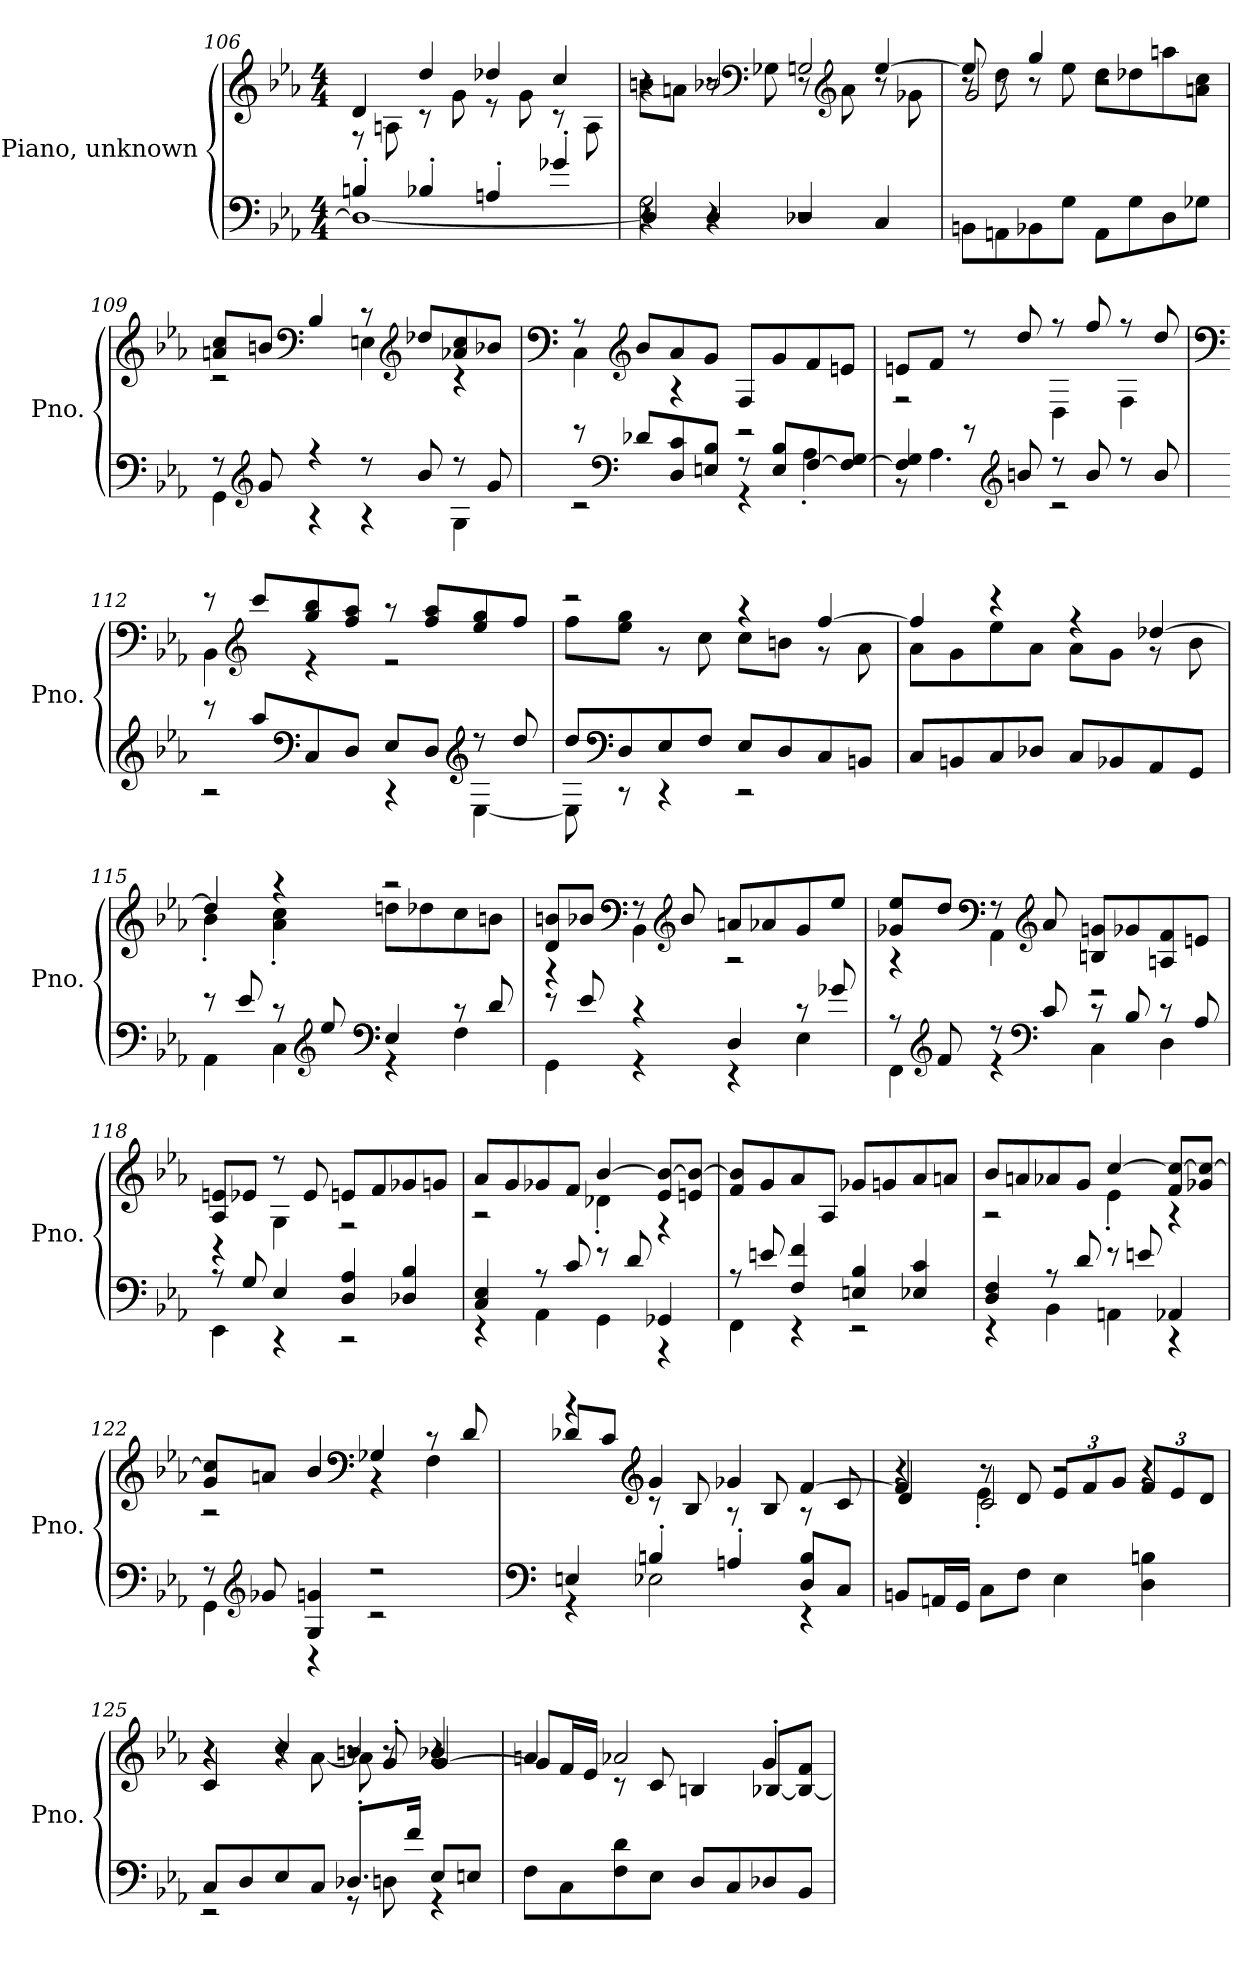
**kern	**kern
*part1	*part1
*staff2	*staff1
*I"Piano, unknown	*
*I'Pno.	*
*clefF4	*clefG2
*k[b-e-a-]	*k[b-e-a-]
*M4/4	*M4/4
=106	=106
*^	*^
4Bn'/	1D_	4d/	8r
.	.	.	8An\
4B-X'/	.	4dd/	8r
.	.	.	8g\
4An'/	.	4dd-X/	8r
.	.	.	8g\
4g-X'/	.	4cc/	8r
.	.	.	8A\
!!LO:PB:g=z
=107	=107	=107	=107
*	*^	*	*^
4r	2G\	4D/]	4r	8bn\L	2r
.	.	.	.	8an\J	.
4D/	.	4r	2b-X/	8r	.
*	*	*	*clefF4	*	*
.	.	.	.	8G-X\	.
4D-X/	2r	2r	.	8r	2Gn/
*	*	*	*clefG2	*	*
.	.	.	.	8a\	.
4C/	.	.	[4ee-/	8r	.
.	.	.	.	8g-X\	.
*v	*v	*v	*	*	*
=108	=108	=108	=108
8BBn\L	8ee-/]	8r	2g/
8AAn\	8r	8dd\	.
8BB-X\	4gg/	8r	.
8G\J	.	8ee-\	.
8AA\L	2r	8dd\L	2r
8G\	.	8dd-X\	.
8D\	.	8aan\	.
8G-X\J	.	8an\ 8cc\J	.
*	*	*v	*v
=109	=109	=109
*^	*	*
8r	4GG\	8an/ 8cc/L	2r
*clefG2	*	*	*
8g/	.	8bn/J	.
*	*	*clefF4	*
4r	4r	4B-/	.
8r	4r	8r	4En\
*	*	*clefG2	*
8b-/	.	8dd-X/L	.
8r	4G\	8a-X/ 8cc/	4r
8g/	.	8b-X/J	.
!!LO:LB:g=z	!!
=110	=110	=110	=110
*	*	*clefF4	*
8r	2r	8r	4C\
*clefF4	*	*clefG2	*
8d-X/L	.	8b-/L	.
8D/ 8c/	.	8a-/	4r
8En/ 8B-/J	.	8g/J	.
8r	4r	8F/L	2r
8E/ 8B-/L	.	8g/	.
[8F/	4A-'\	8f/	.
8F/_ 8G/J	.	8en/J	.
=111	=111	=111	=111
4F/] 4G/	8r	8en/L	2r
.	4.A-\	8f/J	.
8r	.	8r	.
*clefG2	*	*	*
8bn/	.	8dd/	.
8r	2r	8r	4D\
8b/	.	8ff/	.
8r	.	8r	4F\
8b/	.	8dd/	.
=112	=112	=112	=112
*	*	*clefF4	*
8r	2r	8r	4BB-\
*	*	*clefG2	*
8aa-/L	.	8ccc/L	.
*clefF4	*	*	*
8C/	.	8gg/ 8bb-/	4r
8D/J	.	8ff/ 8aa-/J	.
8E-/L	4r	8r	2r
8D/J	.	8ff/ 8aa-/L	.
*clefG2	*	*	*
8r	[4E-\	8ee-/ 8gg/	.
8dd/	.	8ff/J	.
!!LO:LB:g=z	!!
=113	=113	=113	=113
8dd/L	8E-\]	2r	8ff\L
*clefF4	*	*	*
8D/	8r	.	8ee-\ 8gg\J
8E-/	4r	.	8r
8F/J	.	.	8cc\
8E-/L	2r	4r	8cc\L
8D/	.	.	8bn\J
8C/	.	[4ff/	8r
8BBn/J	.	.	8a-\
*v	*v	*	*
=114	=114	=114
8C/L	4ff/]	8a-\L
8BBn/	.	8g\
8C/	4r	8ee-\
8D-X/J	.	8a-\J
8C/L	4r	8a-\L
8BB-X/	.	8g\J
8AA-/	[4dd-X/	8r
8GG/J	.	8b-\
=115	=115	=115
*^	*	*
8r	4AA-\	4dd-/]	4b-'\
8e-/	.	.	.
8r	4C\	4r	4a-\' 4cc\'
*clefG2	*	*	*
8ee-/	.	.	.
*clefF4	*	*	*
4E-/	4r	2r	8ddn\L
.	.	.	8dd-X\
8r	4F\	.	8cc\
8d/	.	.	8bn\J
!!LO:LB:g=z	!!
=116	=116	=116	=116
8r	4GG\	8d/ 8bn/L	4r
8e-/	.	8b-X/J	.
*	*	*clefF4	*
4r	4r	8r	4BB-\
*	*	*clefG2	*
.	.	8b-/	.
4D/	4r	8an/L	2r
.	.	8a-X/	.
8r	4E-\	8g/	.
8g-X/	.	8ee-/J	.
=117	=117	=117	=117
8r	4FF\	8g-X/ 8ee-/L	4r
*clefG2	*	*	*
8f/	.	8dd/J	.
*	*	*clefF4	*
8r	4r	8r	4AA-\
*clefF4	*	*clefG2	*
8c/	.	8a-/	.
8r	4C\	8Bn/ 8gn/L	2r
8B-/	.	8g-X/	.
8r	4D\	8An/ 8f/	.
8A-/	.	8en/J	.
!!LO:LB:g=z	!!
=118	=118	=118	=118
8r	4EE-\	8A-/ 8en/L	4r
8G/	.	8e-X/J	.
4E-/	4r	8r	4G\
.	.	8e-/	.
4D/ 4A-/	2r	8en/L	2r
.	.	8f/	.
4D-X/ 4B-/	.	8g-X/	.
.	.	8gn/J	.
=119	=119	=119	=119
4C/ 4E-/	4r	8a-/L	2r
.	.	8g/	.
8r	4AA-\	8g-X/	.
8c/	.	8f/J	.
8r	4GG\	[4b-/	4d-X'\
8d/	.	.	.
4GG-X/	4r	8e-/ 8b-/_L	4r
.	.	8en/ 8b-/_J	.
*	*	*v	*v
=120	=120	=120
8r	4FF\	8f/ 8b-/]L
8en/	.	8g/
4F/ 4f/	4r	8a-/
.	.	8A-/J
4En/ 4B-/	2r	8g-X/L
.	.	8gn/
4E-X/ 4c/	.	8a-/
.	.	8an/J
!!LO:LB:g=z
=121	=121	=121
*	*	*^
4D/ 4F/	4r	8b-/L	2r
.	.	8an/	.
8r	4BB-\	8a-X/	.
8d/	.	8g/J	.
8r	4AAn\	[4cc/	4e-'\
8en/	.	.	.
4AA-X/	4r	8f/ 8cc/_L	4r
.	.	8g-X/ 8cc/_J	.
=122	=122	=122	=122
8r	4GG\	8g/ 8cc/]L	2r
*clefG2	*	*	*
8g-X/	.	8an/J	.
4G/ 4gn/	4r	4b-/	.
*	*	*clefF4	*
2r	2r	4G-X/	4r
.	.	8r	4F\
.	.	8d/	.
=123	=123	=123	=123
*clefF4	*	*	*
4En/	4r	4r	8d-X/L
.	.	.	8c/J
*	*	*clefG2	*
4Bn'/	2E-X\	4g/	8r
.	.	.	8B-/
4An'/	.	4g-X/	8r
.	.	.	8B-/
8D/ 8B/L	4r	[4f/	8r
8C/J	.	.	8c/
*v	*v	*	*
!!LO:PB:g=z
=124	=124	=124
*	*	*^
8BBn/L	4f/]	4r	4d/
16AAn/L	.	.	.
16GG/JJ	.	.	.
8C\L	2c/	4e-'\	8r
8F\J	.	.	8d/
*	*	*	*Xbrackettup
4E-\	.	2r	12e-/L
.	.	.	12f/
.	.	.	12g/J
4D\ 4Bn\	4r	.	12f/L
.	.	.	12e-/
.	.	.	12d/J
=125	=125	=125	=125
*^	*	*	*
8C/L	2r	4r	4r	4c/
8D/	.	.	.	.
8E-/	.	4cc/	8r	4r
8C/J	.	.	[8a-\	.
8.D-X'/L	8r	4bn/	8a-\]	8r
.	8Dn\	.	8r	8g'/
16f/Jk	.	.	.	.
8E-/L	4r	4b-X/	4r	[4g/
8En/J	.	.	.	.
*v	*v	*	*	*
*	*	*v	*v
=126	=126	=126
8F\L	4an/	8g/L]
8C\	.	16f/L
.	.	16e-/JJ
8F\ 8d\	2a-X/	8r
8E-\J	.	8c/
8D/L	.	4Bn/
8C/	.	.
8D-X/	4g'/	[8B-X/L
8BB-/J	.	8B-/_ 8f/J
*	*v	*v
=	=
*-	*-
